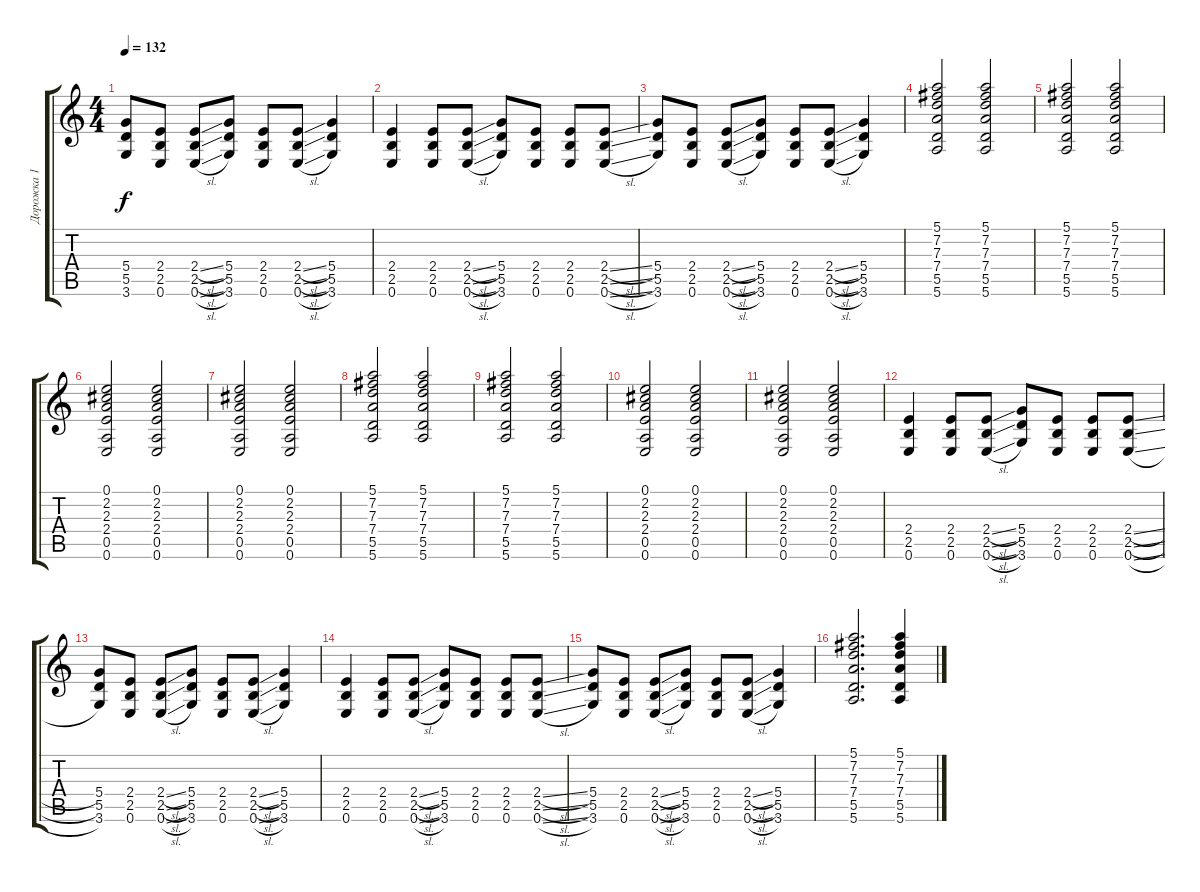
\track ("Дорожка 1" "Дорожка 1") {instrument overdrivenguitar}
\staff {score tabs}
\tuning (E4 B3 G3 D3 A2 E2) {hide}
\ts (4 4)
\tempo 132
\clef g2
\ks c
(5.4 5.5 3.6).8{dy f} (2.4 2.5 0.6).8 (2.4{sl} 2.5{sl} 0.6{sl}).8 (5.4 5.5 3.6).8 (2.4 2.5 0.6).8 (2.4{sl} 2.5{sl} 0.6{sl}).8 (5.4 5.5 3.6).4 |
(2.4 2.5 0.6).4 (2.4 2.5 0.6).8 (2.4{sl} 2.5{sl} 0.6{sl}).8 (5.4 5.5 3.6).8 (2.4 2.5 0.6).8 (2.4 2.5 0.6).8 (2.4{sl} 2.5{sl} 0.6{sl}).8 |
(5.4 5.5 3.6).8 (2.4 2.5 0.6).8 (2.4{sl} 2.5{sl} 0.6{sl}).8 (5.4 5.5 3.6).8 (2.4 2.5 0.6).8 (2.4{sl} 2.5{sl} 0.6{sl}).8 (5.4 5.5 3.6).4 |
(5.1 7.2 7.3 7.4 5.5 5.6).2 (5.1 7.2 7.3 7.4 5.5 5.6).2 |
(5.1 7.2 7.3 7.4 5.5 5.6).2 (5.1 7.2 7.3 7.4 5.5 5.6).2 |
(0.1 2.2 2.3 2.4 0.5 0.6).2 (0.1 2.2 2.3 2.4 0.5 0.6).2 |
(0.1 2.2 2.3 2.4 0.5 0.6).2 (0.1 2.2 2.3 2.4 0.5 0.6).2 |
(5.1 7.2 7.3 7.4 5.5 5.6).2 (5.1 7.2 7.3 7.4 5.5 5.6).2 |
(5.1 7.2 7.3 7.4 5.5 5.6).2 (5.1 7.2 7.3 7.4 5.5 5.6).2 |
(0.1 2.2 2.3 2.4 0.5 0.6).2 (0.1 2.2 2.3 2.4 0.5 0.6).2 |
(0.1 2.2 2.3 2.4 0.5 0.6).2 (0.1 2.2 2.3 2.4 0.5 0.6).2 |
(2.4 2.5 0.6).4 (2.4 2.5 0.6).8 (2.4{sl} 2.5{sl} 0.6{sl}).8 (5.4 5.5 3.6).8 (2.4 2.5 0.6).8 (2.4 2.5 0.6).8 (2.4{sl} 2.5{sl} 0.6{sl}).8 |
(5.4 5.5 3.6).8 (2.4 2.5 0.6).8 (2.4{sl} 2.5{sl} 0.6{sl}).8 (5.4 5.5 3.6).8 (2.4 2.5 0.6).8 (2.4{sl} 2.5{sl} 0.6{sl}).8 (5.4 5.5 3.6).4 |
(2.4 2.5 0.6).4 (2.4 2.5 0.6).8 (2.4{sl} 2.5{sl} 0.6{sl}).8 (5.4 5.5 3.6).8 (2.4 2.5 0.6).8 (2.4 2.5 0.6).8 (2.4{sl} 2.5{sl} 0.6{sl}).8 |
(5.4 5.5 3.6).8 (2.4 2.5 0.6).8 (2.4{sl} 2.5{sl} 0.6{sl}).8 (5.4 5.5 3.6).8 (2.4 2.5 0.6).8 (2.4{sl} 2.5{sl} 0.6{sl}).8 (5.4 5.5 3.6).4 |
(5.1 7.2 7.3 7.4 5.5 5.6).2{d} (5.1 7.2 7.3 7.4 5.5 5.6).4
